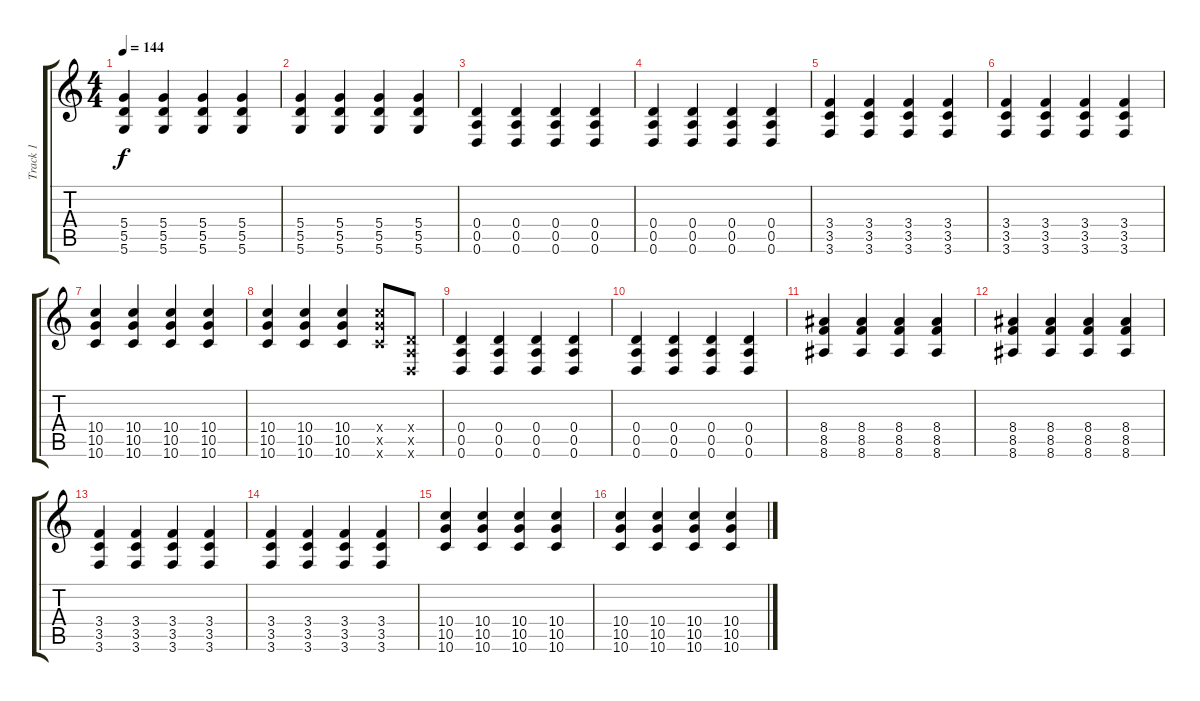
\track ("Track 1" "Track 1") {instrument distortionguitar}
\staff {score tabs}
\tuning (E4 B3 G3 D3 A2 D2) {hide}
\ts (4 4)
\tempo 144
\clef g2
\ks c
(5.4 5.5 5.6).4{dy f instrument distortionguitar} (5.4 5.5 5.6).4 (5.4 5.5 5.6).4 (5.4 5.5 5.6).4 |
(5.4 5.5 5.6).4 (5.4 5.5 5.6).4 (5.4 5.5 5.6).4 (5.4 5.5 5.6).4 |
(0.4 0.5 0.6).4 (0.4 0.5 0.6).4 (0.4 0.5 0.6).4 (0.4 0.5 0.6).4 |
(0.4 0.5 0.6).4 (0.4 0.5 0.6).4 (0.4 0.5 0.6).4 (0.4 0.5 0.6).4 |
(3.4 3.5 3.6).4 (3.4 3.5 3.6).4 (3.4 3.5 3.6).4 (3.4 3.5 3.6).4 |
(3.4 3.5 3.6).4 (3.4 3.5 3.6).4 (3.4 3.5 3.6).4 (3.4 3.5 3.6).4 |
(10.4 10.5 10.6).4 (10.4 10.5 10.6).4 (10.4 10.5 10.6).4 (10.4 10.5 10.6).4 |
(10.4 10.5 10.6).4 (10.4 10.5 10.6).4 (10.4 10.5 10.6).4 (10.4{x} 10.5{x} 10.6{x}).8 (0.4{x} 0.5{x} 0.6{x}).8 |
(0.4 0.5 0.6).4 (0.4 0.5 0.6).4 (0.4 0.5 0.6).4 (0.4 0.5 0.6).4 |
(0.4 0.5 0.6).4 (0.4 0.5 0.6).4 (0.4 0.5 0.6).4 (0.4 0.5 0.6).4 |
(8.4 8.5 8.6).4 (8.4 8.5 8.6).4 (8.4 8.5 8.6).4 (8.4 8.5 8.6).4 |
(8.4 8.5 8.6).4 (8.4 8.5 8.6).4 (8.4 8.5 8.6).4 (8.4 8.5 8.6).4 |
(3.4 3.5 3.6).4 (3.4 3.5 3.6).4 (3.4 3.5 3.6).4 (3.4 3.5 3.6).4 |
(3.4 3.5 3.6).4 (3.4 3.5 3.6).4 (3.4 3.5 3.6).4 (3.4 3.5 3.6).4 |
(10.4 10.5 10.6).4 (10.4 10.5 10.6).4 (10.4 10.5 10.6).4 (10.4 10.5 10.6).4 |
(10.4 10.5 10.6).4 (10.4 10.5 10.6).4 (10.4 10.5 10.6).4 (10.4 10.5 10.6).4
